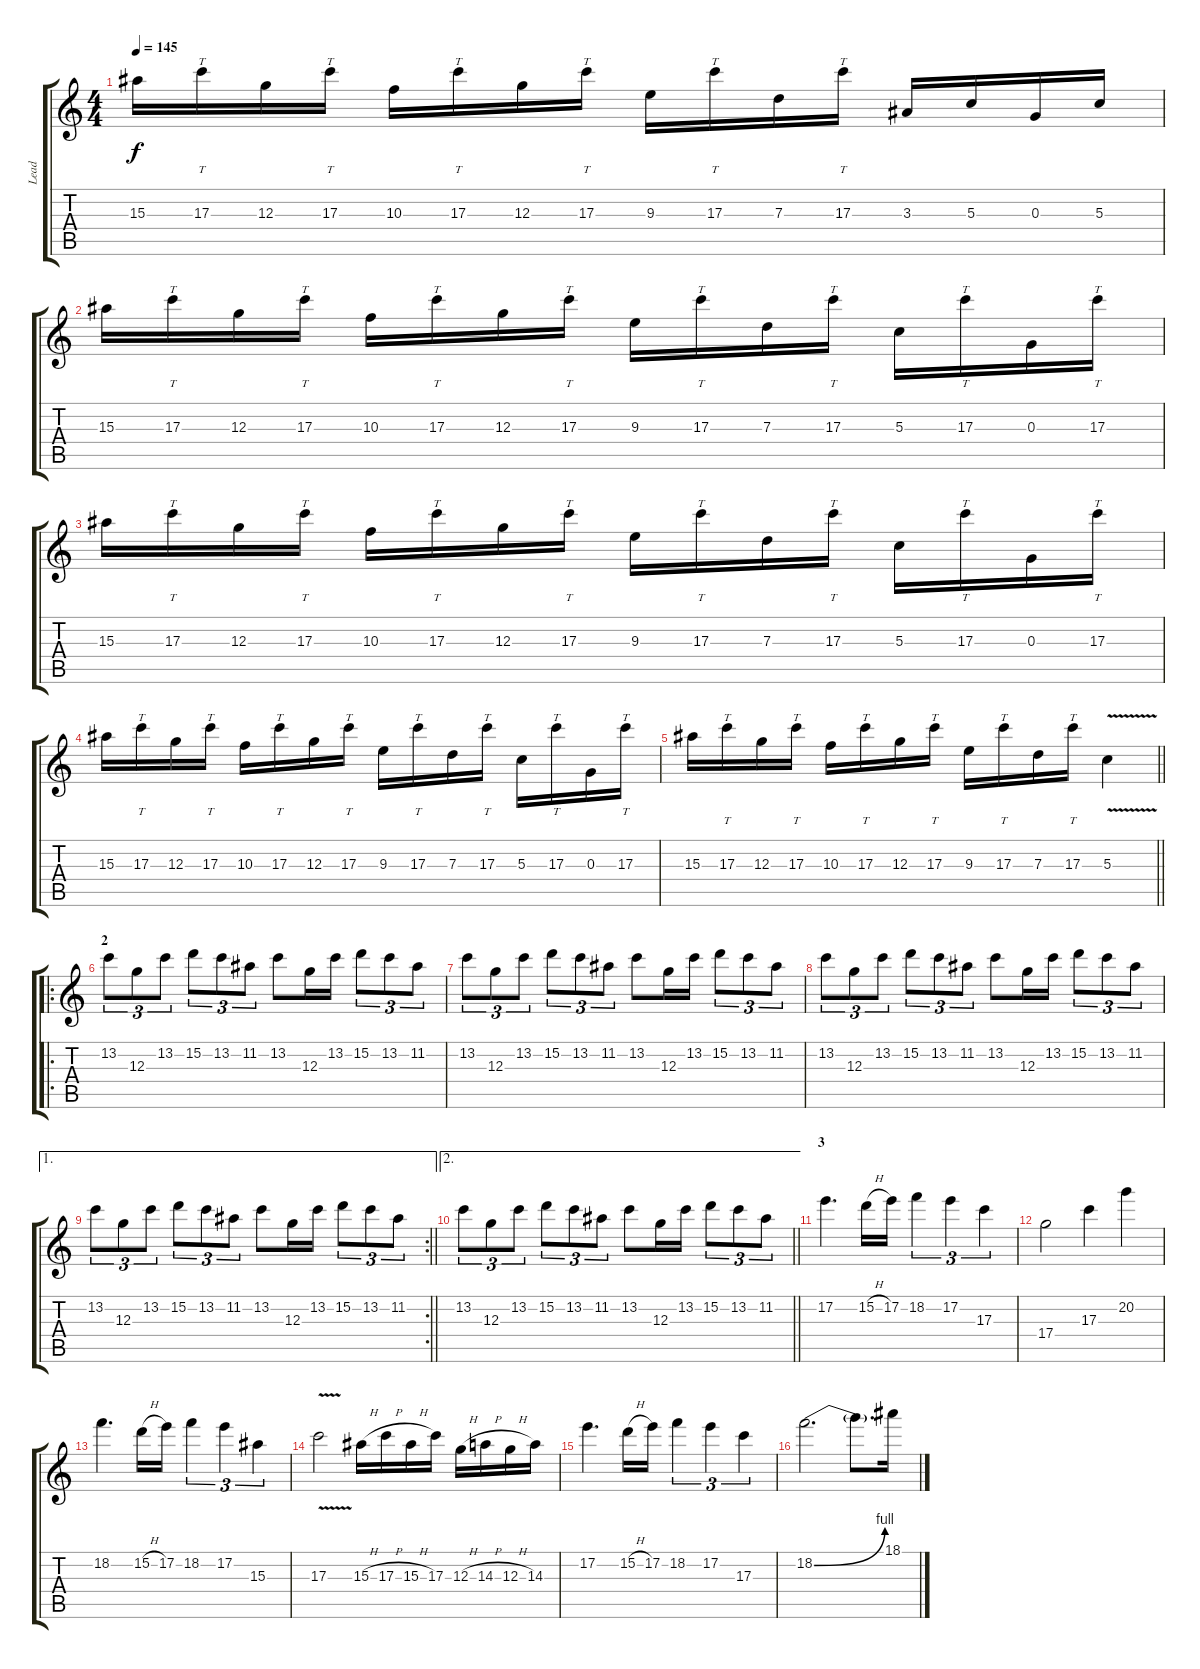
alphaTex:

\track ("Lead" "Lead") {instrument distortionguitar}
\staff {score tabs}
\tuning (E4 B3 G3 D3 A2 E2) {hide}
\ts (4 4)
\tempo 145
\clef g2
\ks c
15.3.16{dy f} 17.3.16{tt} 12.3.16 17.3.16{tt} 10.3.16 17.3.16{tt} 12.3.16 17.3.16{tt} 9.3.16 17.3.16{tt} 7.3.16 17.3.16{tt} 3.3.16 5.3.16 0.3.16 5.3.16 |
15.3.16 17.3.16{tt} 12.3.16 17.3.16{tt} 10.3.16 17.3.16{tt} 12.3.16 17.3.16{tt} 9.3.16 17.3.16{tt} 7.3.16 17.3.16{tt} 5.3.16 17.3.16{tt} 0.3.16 17.3.16{tt} |
15.3.16 17.3.16{tt} 12.3.16 17.3.16{tt} 10.3.16 17.3.16{tt} 12.3.16 17.3.16{tt} 9.3.16 17.3.16{tt} 7.3.16 17.3.16{tt} 5.3.16 17.3.16{tt} 0.3.16 17.3.16{tt} |
15.3.16 17.3.16{tt} 12.3.16 17.3.16{tt} 10.3.16 17.3.16{tt} 12.3.16 17.3.16{tt} 9.3.16 17.3.16{tt} 7.3.16 17.3.16{tt} 5.3.16 17.3.16{tt} 0.3.16 17.3.16{tt} |
\barLineRight lightlight
15.3.16 17.3.16{tt} 12.3.16 17.3.16{tt} 10.3.16 17.3.16{tt} 12.3.16 17.3.16{tt} 9.3.16 17.3.16{tt} 7.3.16 17.3.16{tt} 5.3{v}.4 |
\ro
\section ("" "2")
13.2.8{tu (3 2)} 12.3.8{tu (3 2)} 13.2.8{tu (3 2)} 15.2.8{tu (3 2)} 13.2.8{tu (3 2)} 11.2.8{tu (3 2)} 13.2.8 12.3.16 13.2.16 15.2.8{tu (3 2)} 13.2.8{tu (3 2)} 11.2.8{tu (3 2)} |
13.2.8{tu (3 2)} 12.3.8{tu (3 2)} 13.2.8{tu (3 2)} 15.2.8{tu (3 2)} 13.2.8{tu (3 2)} 11.2.8{tu (3 2)} 13.2.8 12.3.16 13.2.16 15.2.8{tu (3 2)} 13.2.8{tu (3 2)} 11.2.8{tu (3 2)} |
13.2.8{tu (3 2)} 12.3.8{tu (3 2)} 13.2.8{tu (3 2)} 15.2.8{tu (3 2)} 13.2.8{tu (3 2)} 11.2.8{tu (3 2)} 13.2.8 12.3.16 13.2.16 15.2.8{tu (3 2)} 13.2.8{tu (3 2)} 11.2.8{tu (3 2)} |
\ae 1
\rc 2
\barLineRight lightlight
13.2.8{tu (3 2)} 12.3.8{tu (3 2)} 13.2.8{tu (3 2)} 15.2.8{tu (3 2)} 13.2.8{tu (3 2)} 11.2.8{tu (3 2)} 13.2.8 12.3.16 13.2.16 15.2.8{tu (3 2)} 13.2.8{tu (3 2)} 11.2.8{tu (3 2)} |
\ae 2
\barLineRight lightlight
13.2.8{tu (3 2)} 12.3.8{tu (3 2)} 13.2.8{tu (3 2)} 15.2.8{tu (3 2)} 13.2.8{tu (3 2)} 11.2.8{tu (3 2)} 13.2.8 12.3.16 13.2.16 15.2.8{tu (3 2)} 13.2.8{tu (3 2)} 11.2.8{tu (3 2)} |
\section ("" "3")
17.2.4{d} 15.2{h}.16 17.2.16 18.2.4{tu (3 2)} 17.2.4{tu (3 2)} 17.3.4{tu (3 2)} |
17.4.2 17.3.4 20.2.4 |
18.2.4{d} 15.2{h}.16 17.2.16 18.2.4{tu (3 2)} 17.2.4{tu (3 2)} 15.3.4{tu (3 2)} |
17.3{v}.2 15.3{h}.16 17.3{h}.16 15.3{h}.16 17.3.16 12.3{h}.16 14.3{h}.16 12.3{h}.16 14.3.16 |
17.2.4{d} 15.2{h}.16 17.2.16 18.2.4{tu (3 2)} 17.2.4{tu (3 2)} 17.3.4{tu (3 2)} |
18.2{be (bend 0 0 60 4)}.2{d} 18.2{t}.8{d} 18.1.16
